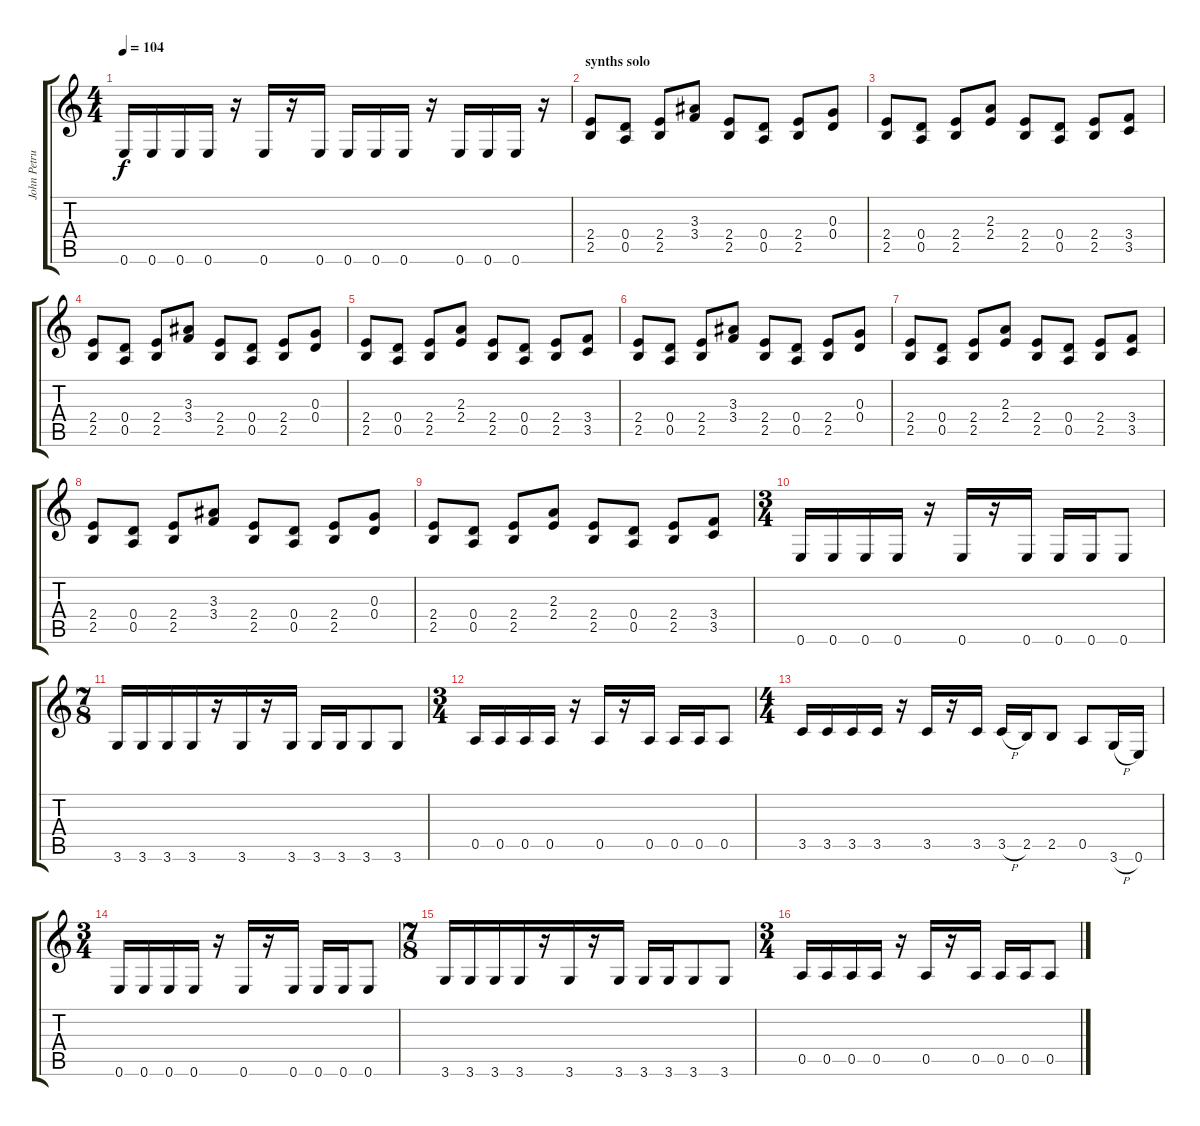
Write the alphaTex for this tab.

\track ("John Petrucci" "John Petru") {instrument overdrivenguitar}
\staff {score tabs}
\tuning (E4 B3 G3 D3 A2 E2) {hide}
\ts (4 4)
\tempo 104
\clef g2
\ks c
0.6.16{dy f} 0.6.16 0.6.16 0.6.16 r.16 0.6.16 r.16 0.6.16 0.6.16 0.6.16 0.6.16 r.16 0.6.16 0.6.16 0.6.16 r.16 |
\section ("" "synths solo")
(2.4 2.5).8 (0.4 0.5).8 (2.4 2.5).8 (3.3 3.4).8 (2.4 2.5).8 (0.4 0.5).8 (2.4 2.5).8 (0.3 0.4).8 |
(2.4 2.5).8 (0.4 0.5).8 (2.4 2.5).8 (2.3 2.4).8 (2.4 2.5).8 (0.4 0.5).8 (2.4 2.5).8 (3.4 3.5).8 |
(2.4 2.5).8 (0.4 0.5).8 (2.4 2.5).8 (3.3 3.4).8 (2.4 2.5).8 (0.4 0.5).8 (2.4 2.5).8 (0.3 0.4).8 |
(2.4 2.5).8 (0.4 0.5).8 (2.4 2.5).8 (2.3 2.4).8 (2.4 2.5).8 (0.4 0.5).8 (2.4 2.5).8 (3.4 3.5).8 |
(2.4 2.5).8 (0.4 0.5).8 (2.4 2.5).8 (3.3 3.4).8 (2.4 2.5).8 (0.4 0.5).8 (2.4 2.5).8 (0.3 0.4).8 |
(2.4 2.5).8 (0.4 0.5).8 (2.4 2.5).8 (2.3 2.4).8 (2.4 2.5).8 (0.4 0.5).8 (2.4 2.5).8 (3.4 3.5).8 |
(2.4 2.5).8 (0.4 0.5).8 (2.4 2.5).8 (3.3 3.4).8 (2.4 2.5).8 (0.4 0.5).8 (2.4 2.5).8 (0.3 0.4).8 |
(2.4 2.5).8 (0.4 0.5).8 (2.4 2.5).8 (2.3 2.4).8 (2.4 2.5).8 (0.4 0.5).8 (2.4 2.5).8 (3.4 3.5).8 |
\ts (3 4)
0.6.16 0.6.16 0.6.16 0.6.16 r.16 0.6.16 r.16 0.6.16 0.6.16 0.6.16 0.6.8 |
\ts (7 8)
3.6.16 3.6.16 3.6.16 3.6.16 r.16 3.6.16 r.16 3.6.16 3.6.16 3.6.16 3.6.8 3.6.8 |
\ts (3 4)
0.5.16 0.5.16 0.5.16 0.5.16 r.16 0.5.16 r.16 0.5.16 0.5.16 0.5.16 0.5.8 |
\ts (4 4)
3.5.16 3.5.16 3.5.16 3.5.16 r.16 3.5.16 r.16 3.5.16 3.5{h}.16 2.5.16 2.5.8 0.5.8 3.6{h}.16 0.6.16 |
\ts (3 4)
0.6.16 0.6.16 0.6.16 0.6.16 r.16 0.6.16 r.16 0.6.16 0.6.16 0.6.16 0.6.8 |
\ts (7 8)
3.6.16 3.6.16 3.6.16 3.6.16 r.16 3.6.16 r.16 3.6.16 3.6.16 3.6.16 3.6.8 3.6.8 |
\ts (3 4)
0.5.16 0.5.16 0.5.16 0.5.16 r.16 0.5.16 r.16 0.5.16 0.5.16 0.5.16 0.5.8
